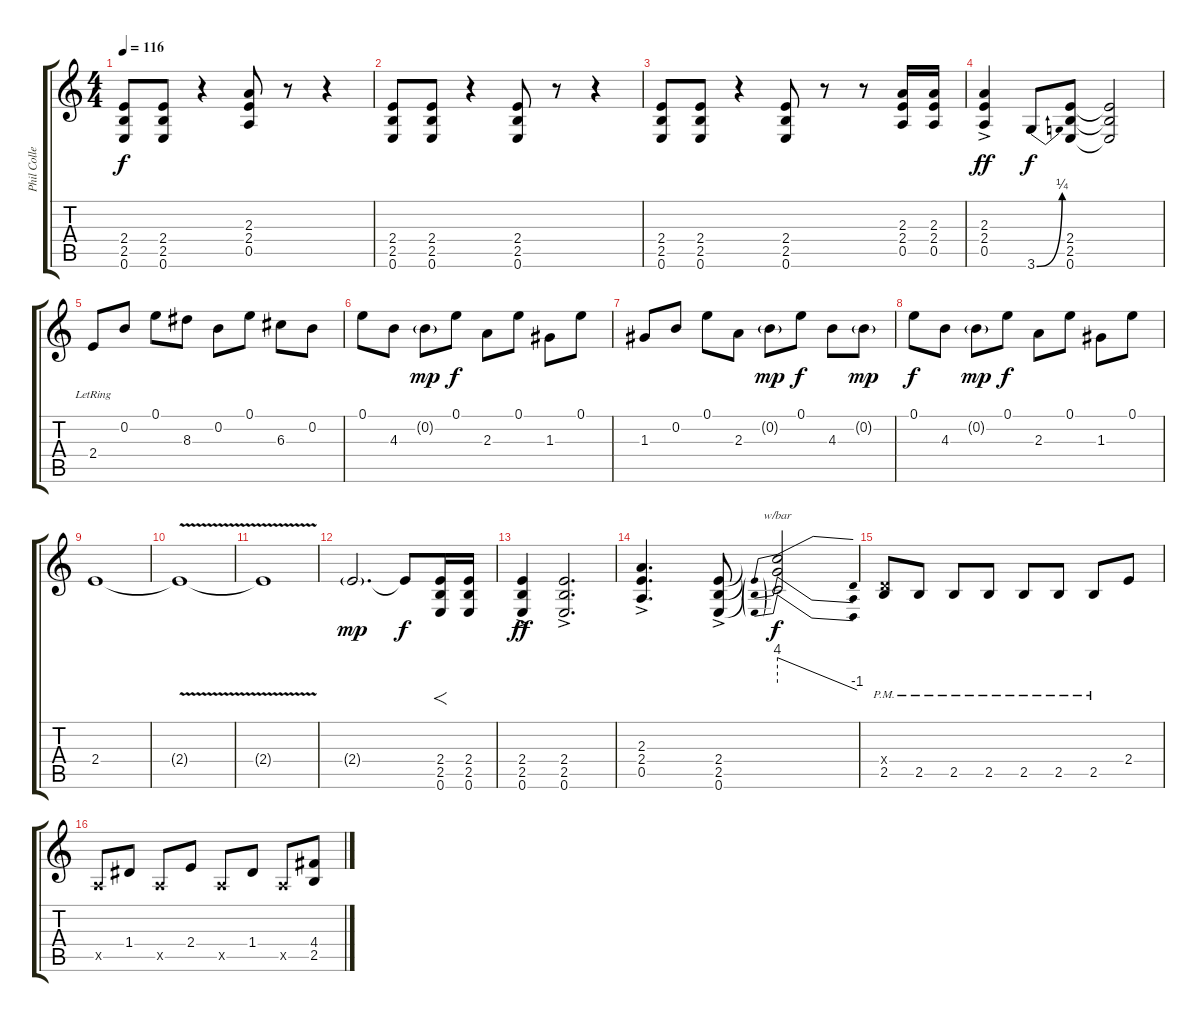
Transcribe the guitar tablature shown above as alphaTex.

\track ("Phil Collen" "Phil Colle") {instrument overdrivenguitar}
\staff {score tabs}
\tuning (E4 B3 G3 D3 A2 E2) {hide}
\ts (4 4)
\tempo 116
\clef g2
\ks c
(2.4 2.5 0.6).8{dy f} (2.4 2.5 0.6).8 r.4 (2.3 2.4 0.5).8 r.8 r.4 |
(2.4 2.5 0.6).8 (2.4 2.5 0.6).8 r.4 (2.4 2.5 0.6).8 r.8 r.4 |
(2.4 2.5 0.6).8 (2.4 2.5 0.6).8 r.4 (2.4 2.5 0.6).8 r.8 r.8 (2.3 2.4 0.5).16 (2.3 2.4 0.5).16 |
(2.3{ac} 2.4 0.5).4{dy ff} 3.6{be (bend 0 0 60 1)}.8{dy f} (2.4 2.5 0.6).8 (2.4{t} 2.5{t} 0.6{t}).2 |
2.4{lr}.8 0.2.8 0.1.8 8.3.8 0.2.8 0.1.8 6.3.8 0.2.8 |
0.1.8 4.3.8 0.2{g}.8{dy mp} 0.1.8{dy f} 2.3.8 0.1.8 1.3.8 0.1.8 |
1.3.8 0.2.8 0.1.8 2.3.8 0.2{g}.8{dy mp} 0.1.8{dy f} 4.3.8 0.2{g}.8{dy mp} |
0.1.8{dy f} 4.3.8 0.2{g}.8{dy mp} 0.1.8{dy f} 2.3.8 0.1.8 1.3.8 0.1.8 |
2.4.1 |
2.4{v t}.1 |
2.4{t}.1 |
2.4{g}.2{d dy mp} 2.4{t}.8{dy f} (2.4 2.5 0.6).16{f} (2.4 2.5 0.6).16 |
(2.4{ac} 2.5 0.6).4{dy ff} (2.4 2.5 0.6{ac}).2{d} |
(2.3{ac} 2.4 0.5).4{d} (2.4 2.5 0.6{ac}).8 (2.4{t} 2.5{t} 0.6{t}).2{tbe (predivedive default 0 16 60 -4) dy f} |
(0.4{x} 2.5{pm}).8 2.5{pm}.8 2.5{pm}.8 2.5{pm}.8 2.5{pm}.8 2.5{pm}.8 2.5{pm}.8 2.4.8 |
0.5{x}.8 1.4.8 0.5{x}.8 2.4.8 0.5{x}.8 1.4.8 0.5{x}.8 (4.4 2.5).8
